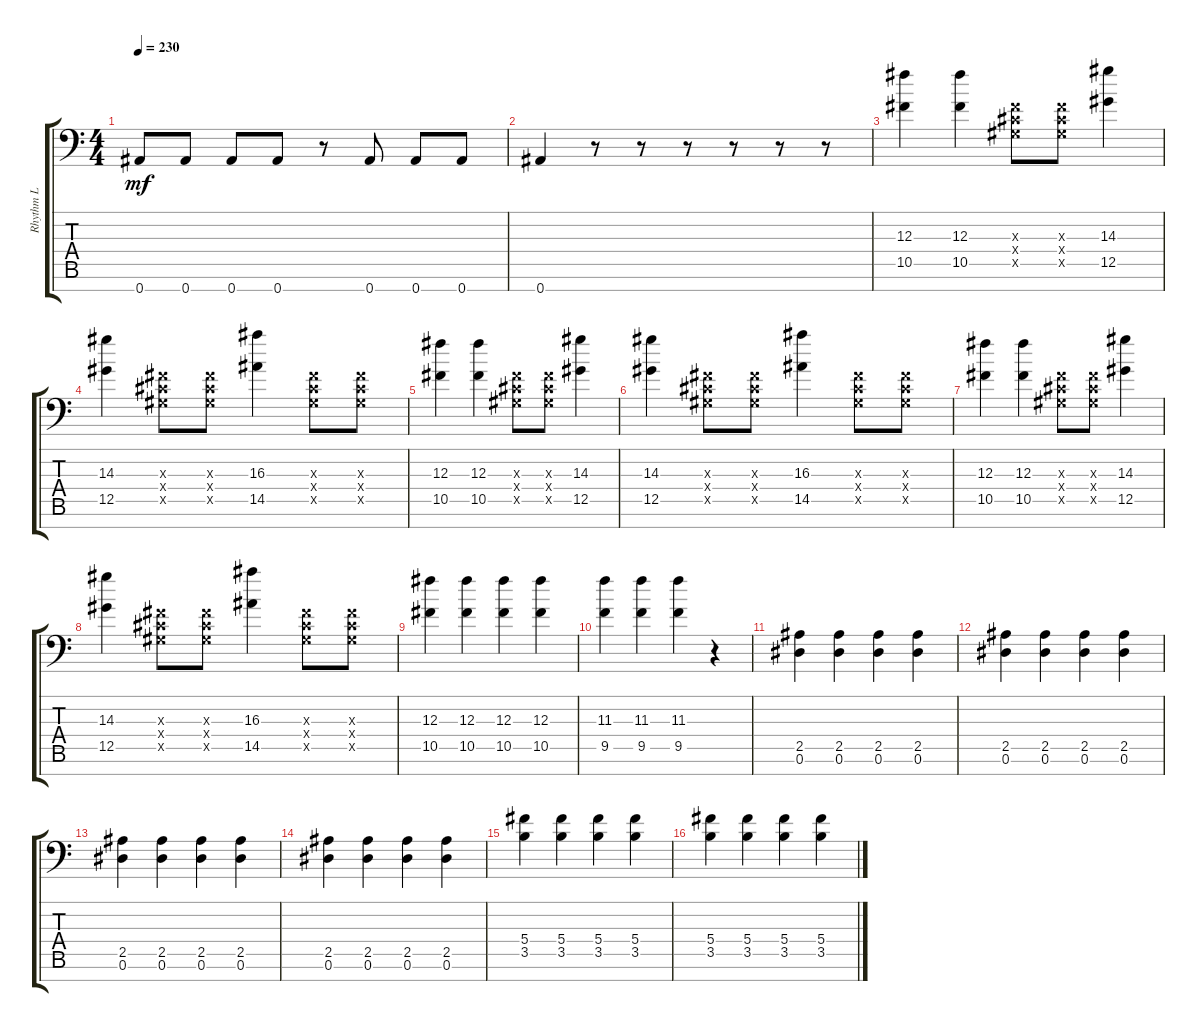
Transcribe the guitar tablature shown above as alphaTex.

\track ("Rhythm L" "Rhythm L") {instrument distortionguitar}
\staff {score tabs}
\tuning (Eb4 Bb3 Gb3 Db3 Ab2 Eb2 Bb1) {hide}
\ts (4 4)
\tempo 230
\clef f4
\ks c
0.7.8{dy mf} 0.7.8 0.7.8 0.7.8 r.8 0.7.8 0.7.8 0.7.8 |
0.7.4 r.8 r.8 r.8 r.8 r.8 r.8 |
(12.3 10.5).4 (12.3 10.5).4 (0.3{x} 0.4{x} 0.5{x}).8 (0.3{x} 0.4{x} 0.5{x}).8 (14.3 12.5).4 |
(14.3 12.5).4 (0.3{x} 0.4{x} 0.5{x}).8 (0.3{x} 0.4{x} 0.5{x}).8 (16.3 14.5).4 (0.3{x} 0.4{x} 0.5{x}).8 (0.3{x} 0.4{x} 0.5{x}).8 |
(12.3 10.5).4 (12.3 10.5).4 (0.3{x} 0.4{x} 0.5{x}).8 (0.3{x} 0.4{x} 0.5{x}).8 (14.3 12.5).4 |
(14.3 12.5).4 (0.3{x} 0.4{x} 0.5{x}).8 (0.3{x} 0.4{x} 0.5{x}).8 (16.3 14.5).4 (0.3{x} 0.4{x} 0.5{x}).8 (0.3{x} 0.4{x} 0.5{x}).8 |
(12.3 10.5).4 (12.3 10.5).4 (0.3{x} 0.4{x} 0.5{x}).8 (0.3{x} 0.4{x} 0.5{x}).8 (14.3 12.5).4 |
(14.3 12.5).4 (0.3{x} 0.4{x} 0.5{x}).8 (0.3{x} 0.4{x} 0.5{x}).8 (16.3 14.5).4 (0.3{x} 0.4{x} 0.5{x}).8 (0.3{x} 0.4{x} 0.5{x}).8 |
(12.3 10.5).4 (12.3 10.5).4 (12.3 10.5).4 (12.3 10.5).4 |
(11.3 9.5).4 (11.3 9.5).4 (11.3 9.5).4 r.4 |
(2.5 0.6).4 (2.5 0.6).4 (2.5 0.6).4 (2.5 0.6).4 |
(2.5 0.6).4 (2.5 0.6).4 (2.5 0.6).4 (2.5 0.6).4 |
(2.5 0.6).4 (2.5 0.6).4 (2.5 0.6).4 (2.5 0.6).4 |
(2.5 0.6).4 (2.5 0.6).4 (2.5 0.6).4 (2.5 0.6).4 |
(5.4 3.5).4 (5.4 3.5).4 (5.4 3.5).4 (5.4 3.5).4 |
(5.4 3.5).4 (5.4 3.5).4 (5.4 3.5).4 (5.4 3.5).4
